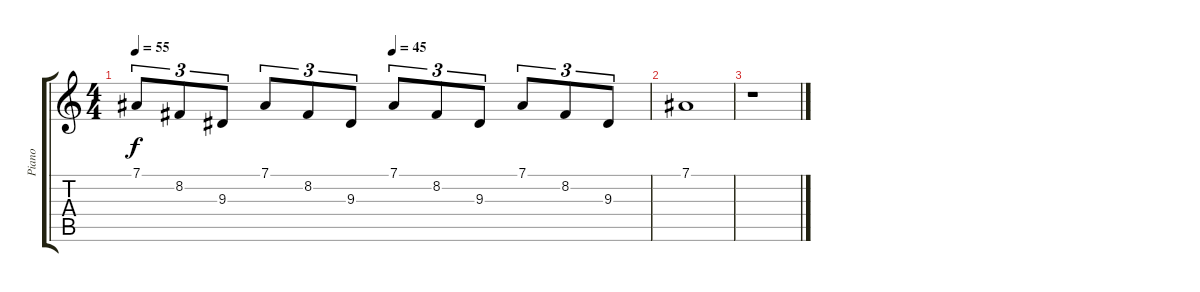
\track ("Piano" "Piano") {instrument acousticgrandpiano}
\staff {score tabs}
\tuning (Eb4 Bb3 Gb3 Db3 Ab2 Eb2) {hide}
\ts (4 4)
\tempo 55
\tempo (45 0.5)
\clef g2
\ks c
7.1.8{tu (3 2) dy f} 8.2.8{tu (3 2)} 9.3.8{tu (3 2)} 7.1.8{tu (3 2)} 8.2.8{tu (3 2)} 9.3.8{tu (3 2)} 7.1.8{tu (3 2)} 8.2.8{tu (3 2)} 9.3.8{tu (3 2)} 7.1.8{tu (3 2)} 8.2.8{tu (3 2)} 9.3.8{tu (3 2)} |
7.1.1 |
r.1
